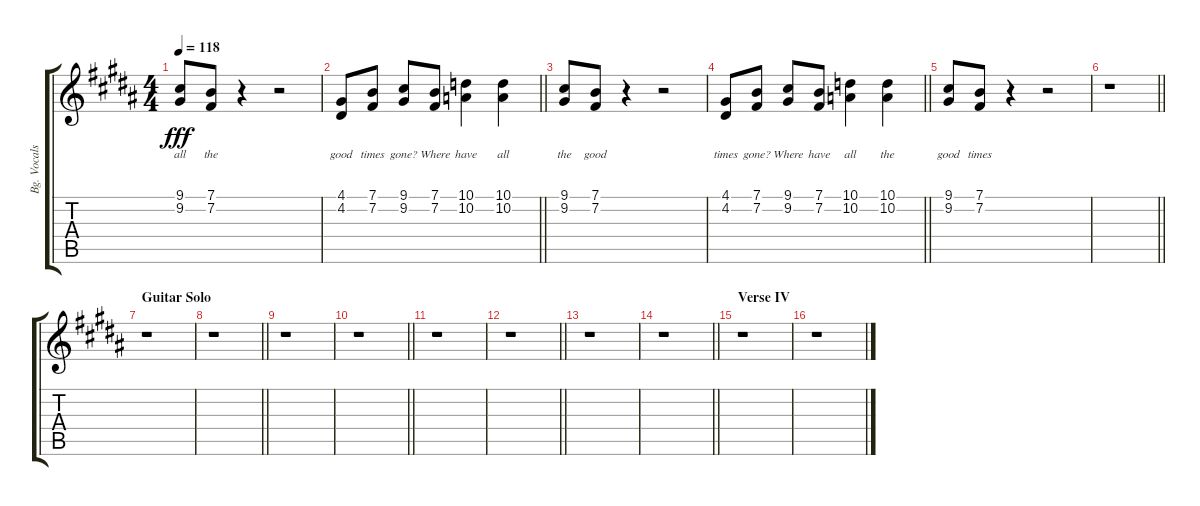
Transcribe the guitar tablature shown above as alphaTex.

\track ("Bg. Vocals" "Bg. Vocals") {instrument synthvoice}
\staff {score tabs}
\tuning (E4 B3 G3 D3 A2 E2) {hide}
\ts (4 4)
\tempo 118
\clef g2
\ks b
(9.1 9.2).8{lyrics (0 "all") lyrics (1 "") lyrics (2 "") lyrics (3 "") lyrics (4 "") dy fff} (7.1 7.2).8{lyrics (0 "the") lyrics (1 "") lyrics (2 "") lyrics (3 "") lyrics (4 "")} r.4 r.2 |
\barLineRight lightlight
(4.1 4.2).8{lyrics (0 "good") lyrics (1 "") lyrics (2 "") lyrics (3 "") lyrics (4 "")} (7.1 7.2).8{lyrics (0 "times") lyrics (1 "") lyrics (2 "") lyrics (3 "") lyrics (4 "")} (9.1 9.2).8{lyrics (0 "gone?") lyrics (1 "") lyrics (2 "") lyrics (3 "") lyrics (4 "")} (7.1 7.2).8{lyrics (0 "Where") lyrics (1 "") lyrics (2 "") lyrics (3 "") lyrics (4 "")} (10.1 10.2).4{lyrics (0 "have") lyrics (1 "") lyrics (2 "") lyrics (3 "") lyrics (4 "")} (10.1 10.2).4{lyrics (0 "all") lyrics (1 "") lyrics (2 "") lyrics (3 "") lyrics (4 "")} |
(9.1 9.2).8{lyrics (0 "the") lyrics (1 "") lyrics (2 "") lyrics (3 "") lyrics (4 "")} (7.1 7.2).8{lyrics (0 "good") lyrics (1 "") lyrics (2 "") lyrics (3 "") lyrics (4 "")} r.4 r.2 |
\barLineRight lightlight
(4.1 4.2).8{lyrics (0 "times") lyrics (1 "") lyrics (2 "") lyrics (3 "") lyrics (4 "")} (7.1 7.2).8{lyrics (0 "gone?") lyrics (1 "") lyrics (2 "") lyrics (3 "") lyrics (4 "")} (9.1 9.2).8{lyrics (0 "Where") lyrics (1 "") lyrics (2 "") lyrics (3 "") lyrics (4 "")} (7.1 7.2).8{lyrics (0 "have") lyrics (1 "") lyrics (2 "") lyrics (3 "") lyrics (4 "")} (10.1 10.2).4{lyrics (0 "all") lyrics (1 "") lyrics (2 "") lyrics (3 "") lyrics (4 "")} (10.1 10.2).4{lyrics (0 "the") lyrics (1 "") lyrics (2 "") lyrics (3 "") lyrics (4 "")} |
(9.1 9.2).8{lyrics (0 "good") lyrics (1 "") lyrics (2 "") lyrics (3 "") lyrics (4 "")} (7.1 7.2).8{lyrics (0 "times") lyrics (1 "") lyrics (2 "") lyrics (3 "") lyrics (4 "")} r.4 r.2 |
\barLineRight lightlight
r.1 |
\section ("" "Guitar Solo")
r.1 |
\barLineRight lightlight
r.1 |
r.1 |
\barLineRight lightlight
r.1 |
r.1 |
\barLineRight lightlight
r.1 |
r.1 |
\barLineRight lightlight
r.1 |
\section ("" "Verse IV")
r.1 |
r.1
